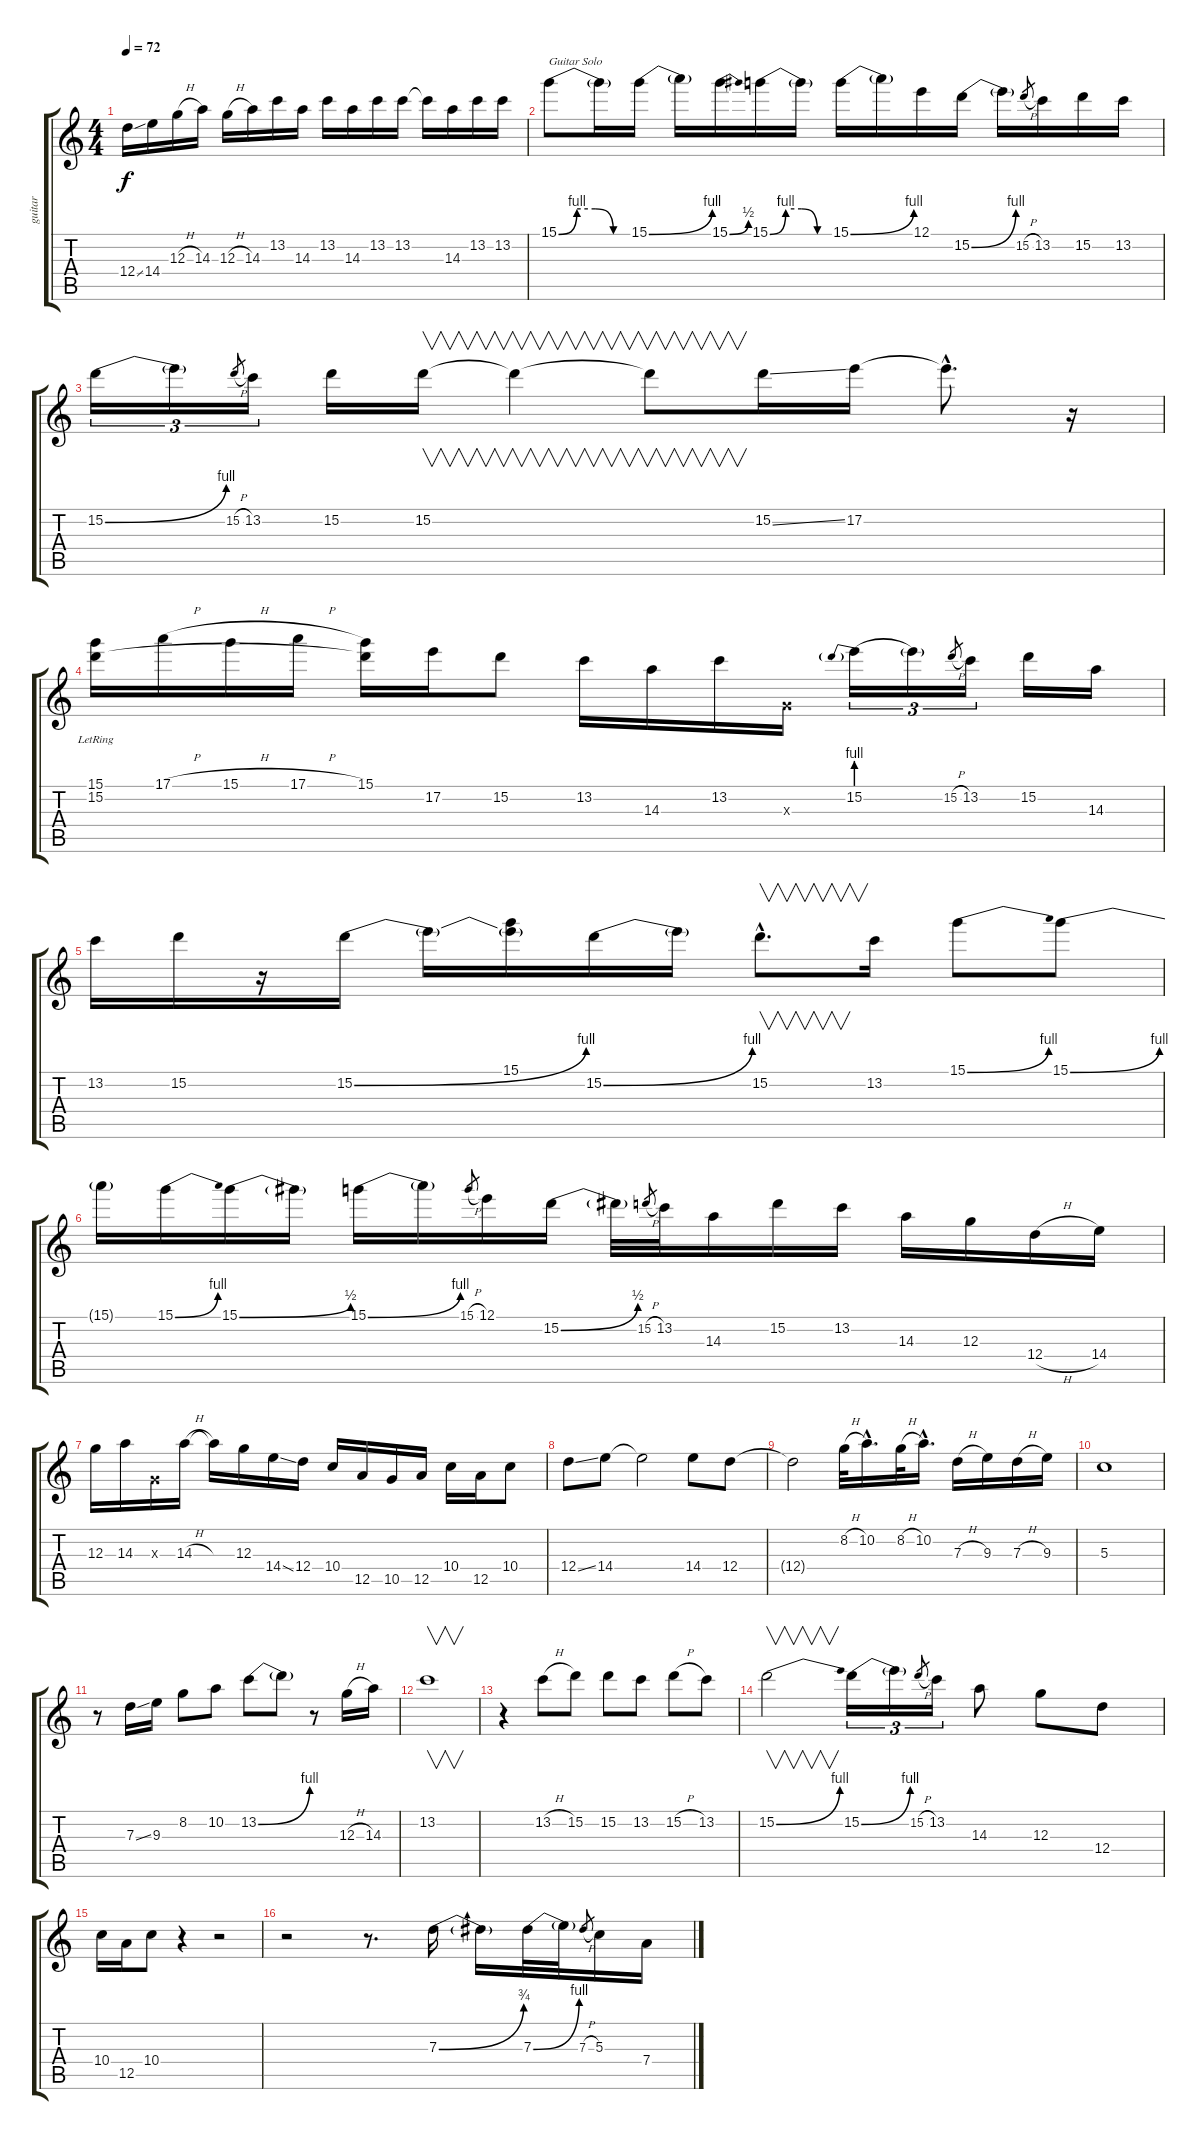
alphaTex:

\track ("guitar" "guitar") {instrument electricguitarjazz}
\staff {score tabs}
\tuning (E4 B3 G3 D3 A2 E2) {hide}
\ts (4 4)
\tempo 72
\clef g2
\ks c
12.4{ss}.16{dy f} 14.4.16 12.3{h}.16 14.3.16 12.3{h}.16 14.3.16 13.2.16 14.3.16 13.2.16 14.3.16 13.2.16 13.2.16 13.2{t}.16 14.3.16 13.2.16 13.2.16 |
15.1{be (custom 0 0 15 4 30 4 45 0 60 0)}.8{txt "Guitar Solo"} 15.1{t}.16 15.1{be (bend 0 0 60 4)}.16 15.1{t}.16 15.1{be (bend 0 0 60 2)}.16 15.1{be (custom 0 0 15 4 30 4 45 0 60 0)}.16 15.1{t}.16 15.1{be (bend 0 0 60 4)}.16 15.1{t}.16 12.1.16 15.2{be (bend 0 0 60 4)}.16 15.2{t}.16 15.2{h}.8{gr} 13.2.16 15.2.16 13.2.16 |
15.2{be (bend 0 0 60 4)}.16{tu (3 2)} 15.2{t}.16{tu (3 2)} 15.2{h}.8{gr} 13.2.16{tu (3 2)} 15.2.16 15.2.16{v} 15.2{t}.4{v} 15.2{t}.8{v} 15.2{ss}.16 17.2.16 17.2{hac t}.8{d} r.16 |
(15.1{lr} 15.2).16 17.1{h}.16 15.1{h}.16 17.1{h}.16 (15.1 15.2{t}).16 17.2.16 15.2.8 13.2.16 14.3.16 13.2.16 0.3{x}.16 15.2{be (prebend 0 4 60 4)}.16{tu (3 2)} 15.2{t}.16{tu (3 2)} 15.2{h}.8{gr} 13.2.16{tu (3 2)} 15.2.16 14.3.16 |
13.2.16 15.2.16 r.16 15.2{be (bend 0 0 60 4)}.16 15.2{t}.16 (15.1 15.2{t}).16 15.2{be (bend 0 0 60 4)}.16 15.2{t}.16 15.2{hac}.8{v d} 13.2.16 15.1{be (bend 0 0 60 4)}.8 15.1{be (bend 0 0 60 4)}.8 |
15.1{t}.16 15.1{be (bend 0 0 60 4)}.16 15.1{be (bend 0 0 60 2)}.16 15.1{t}.16 15.1{be (bend 0 0 60 4)}.16 15.1{t}.16 15.1{h}.8{gr} 12.1.16 15.2{be (bend 0 0 60 2)}.16 15.2{t}.32 15.2{h}.8{gr} 13.2.32 14.3.16 15.2.16 13.2.16 14.3.16 12.3.16 12.4{h}.16 14.4.16 |
12.3.16 14.3.16 0.3{x}.16 14.3{h}.16 14.3{t}.16 12.3.16 14.4{ss}.16 12.4.16 10.4.16 12.5.16 10.5.16 12.5.16 10.4.16 12.5.16 10.4.8 |
12.4{ss}.8 14.4.8 14.4{t}.2 14.4.8 12.4.8 |
12.4{t}.2 8.2{h}.32 10.2{hac}.16{d} 8.2{h}.32 10.2{hac}.16{d} 7.3{h}.16 9.3.16 7.3{h}.16 9.3.16 |
5.3.1 |
r.8 7.3{ss}.16 9.3.16 8.2.8 10.2.8 13.2{be (bend 0 0 60 4)}.8 13.2{t}.8 r.8 12.3{h}.16 14.3.16 |
13.2.1{v} |
r.4 13.2{h}.8 15.2.8 15.2.8 13.2.8 15.2{h}.8 13.2.8 |
15.2{be (bend 0 0 60 4)}.2{v} 15.2{be (bend 0 0 60 4)}.16{tu (3 2)} 15.2{t}.16{tu (3 2)} 15.2{h}.8{gr} 13.2.16{tu (3 2)} 14.3.8 12.3.8 12.4.8 |
10.4.16 12.5.16 10.4.8 r.4 r.2 |
r.2 r.8{d} 7.3{be (bend 0 0 60 3)}.16 7.3{t}.16 7.3{be (bend 0 0 60 4)}.32 7.3{t}.32 7.3{h}.8{gr} 5.3.16 7.4.16
